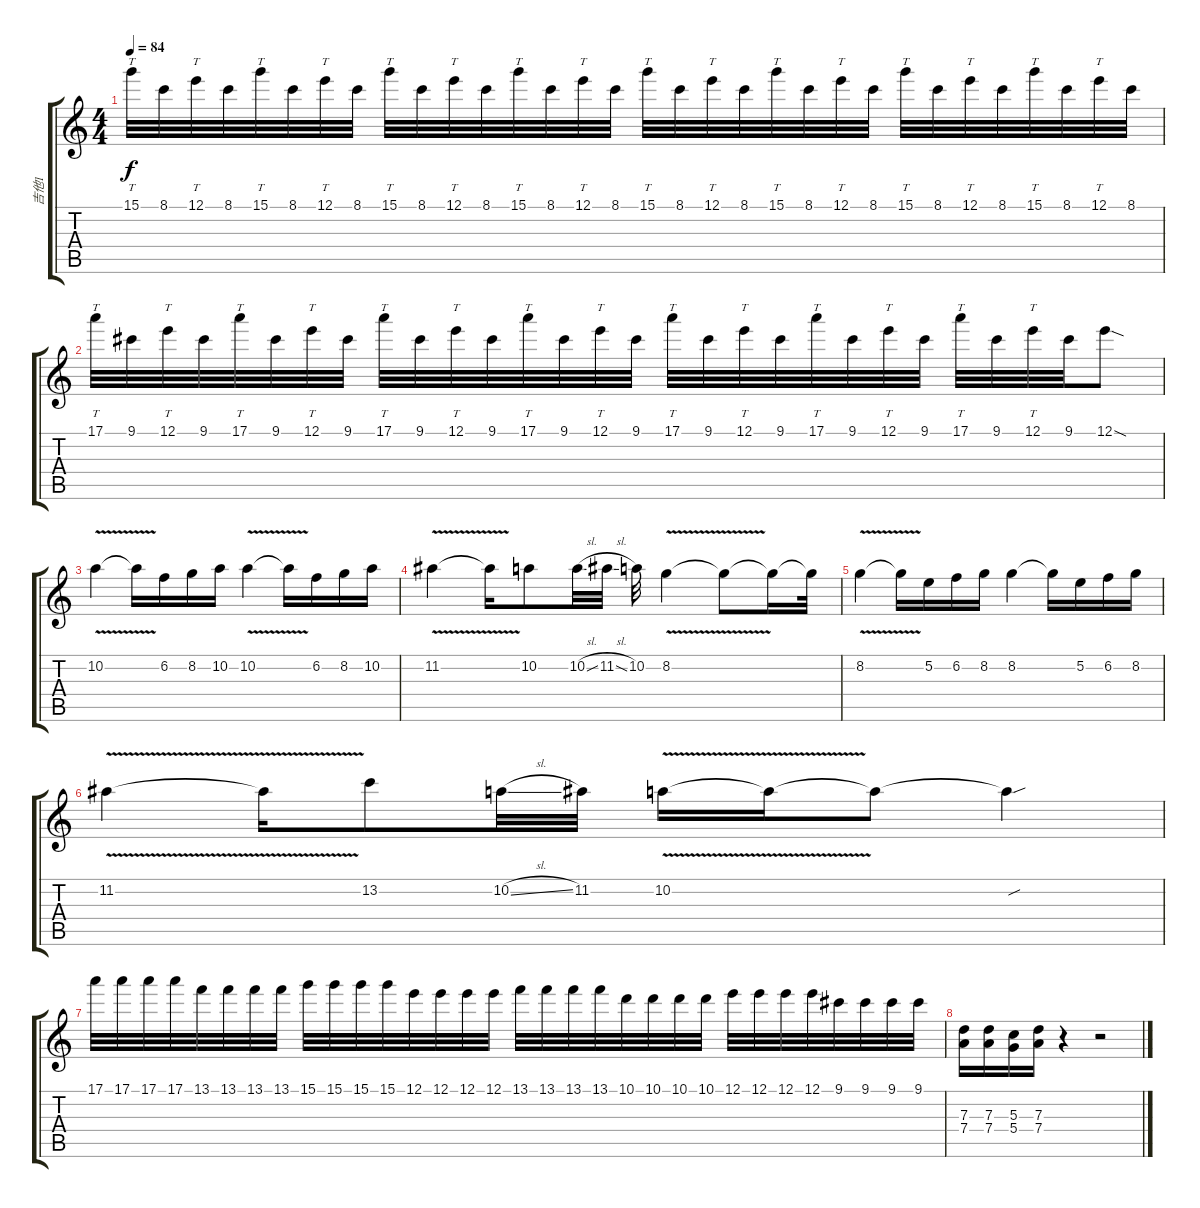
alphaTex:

\track ("吉他1" "吉他1") {instrument acousticguitarsteel}
\staff {score tabs}
\tuning (E4 B3 G3 D3 A2 E2) {hide}
\ts (4 4)
\tempo 84
\clef g2
\ks c
15.1.32{tt dy f} 8.1.32 12.1.32{tt} 8.1.32 15.1.32{tt} 8.1.32 12.1.32{tt} 8.1.32 15.1.32{tt} 8.1.32 12.1.32{tt} 8.1.32 15.1.32{tt} 8.1.32 12.1.32{tt} 8.1.32 15.1.32{tt} 8.1.32 12.1.32{tt} 8.1.32 15.1.32{tt} 8.1.32 12.1.32{tt} 8.1.32 15.1.32{tt} 8.1.32 12.1.32{tt} 8.1.32 15.1.32{tt} 8.1.32 12.1.32{tt} 8.1.32 |
17.1.32{tt} 9.1.32 12.1.32{tt} 9.1.32 17.1.32{tt} 9.1.32 12.1.32{tt} 9.1.32 17.1.32{tt} 9.1.32 12.1.32{tt} 9.1.32 17.1.32{tt} 9.1.32 12.1.32{tt} 9.1.32 17.1.32{tt} 9.1.32 12.1.32{tt} 9.1.32 17.1.32{tt} 9.1.32 12.1.32{tt} 9.1.32 17.1.32{tt} 9.1.32 12.1.32{tt} 9.1.32 12.1{sod}.8 |
10.2{v}.4{volume 16 instrument overdrivenguitar} 10.2{t}.16 6.2.16 8.2.16 10.2.16 10.2{v}.4 10.2{t}.16{txt ""} 6.2.16 8.2.16 10.2.16 |
11.2{v}.4 11.2{t}.16 10.2.8 10.2{sl}.32 11.2{sl}.32 10.2.32 8.2{v}.4 8.2{t}.8 8.2{t}.16 8.2{t}.32 |
8.2{v}.4 8.2{t}.16 5.2.16 6.2.16 8.2.16 8.2.4 8.2{t}.16 5.2.16 6.2.16 8.2.16 |
11.2{v}.4 11.2{t}.16 13.2.8 10.2{sl}.32 11.2.32 10.2{v}.16 10.2{t}.16 10.2{t}.8 10.2{sou t}.4 |
17.1.32 17.1.32 17.1.32 17.1.32 13.1.32 13.1.32 13.1.32 13.1.32 15.1.32 15.1.32 15.1.32 15.1.32 12.1.32 12.1.32 12.1.32 12.1.32 13.1.32 13.1.32 13.1.32 13.1.32 10.1.32 10.1.32 10.1.32 10.1.32 12.1.32 12.1.32 12.1.32 12.1.32 9.1.32 9.1.32 9.1.32 9.1.32 |
(7.3 7.4).16 (7.3 7.4).16 (5.3 5.4).16 (7.3 7.4).16 r.4 r.2
